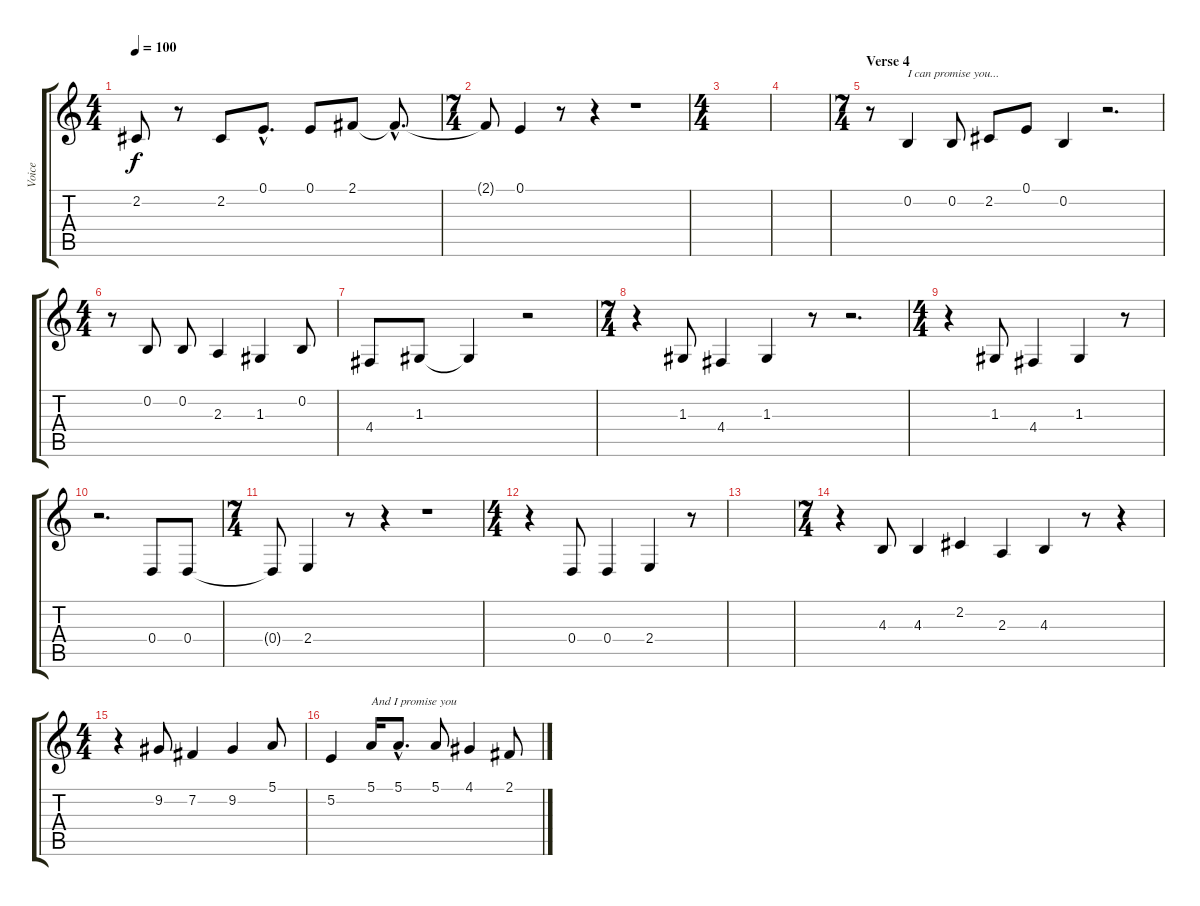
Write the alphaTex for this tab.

\track ("Voice" "Voice") {instrument tenorsax}
\staff {score tabs}
\tuning (E4 B3 G3 D3 A2 E2) {hide}
\ts (4 4)
\tempo 100
\clef g2
\ks c
2.2{t}.8{dy f} r.8 2.2.8 0.1{hac}.8{d} 0.1.8 2.1.8 2.1{hac t}.8{d} |
\ts (7 4)
2.1{t}.8 0.1.4 r.8 r.4 r.1 |
\ts (4 4)
|
|
\ts (7 4)
\section ("" "Verse 4")
r.8 0.2.4{txt "I can promise you..."} 0.2.8 2.2.8 0.1.8 0.2.4 r.2{d} |
\ts (4 4)
r.8 0.2.8 0.2.8 2.3.4 1.3.4 0.2.8 |
4.4.8 1.3.8 1.3{t}.4 r.2 |
\ts (7 4)
r.4 1.3.8 4.4.4 1.3.4 r.8 r.2{d} |
\ts (4 4)
r.4 1.3.8 4.4.4 1.3.4 r.8 |
r.2{d} 0.4.8 0.4.8 |
\ts (7 4)
0.4{t}.8 2.4.4 r.8 r.4 r.1 |
\ts (4 4)
r.4 0.4.8 0.4.4 2.4.4 r.8 |
|
\ts (7 4)
r.4 4.3.8 4.3.4 2.2.4 2.3.4 4.3.4 r.8 r.4 |
\ts (4 4)
r.4 9.2.8 7.2.4 9.2.4 5.1.8 |
5.2.4 5.1.16{txt "And I promise you"} 5.1{hac}.8{d} 5.1.8 4.1.4 2.1.8
